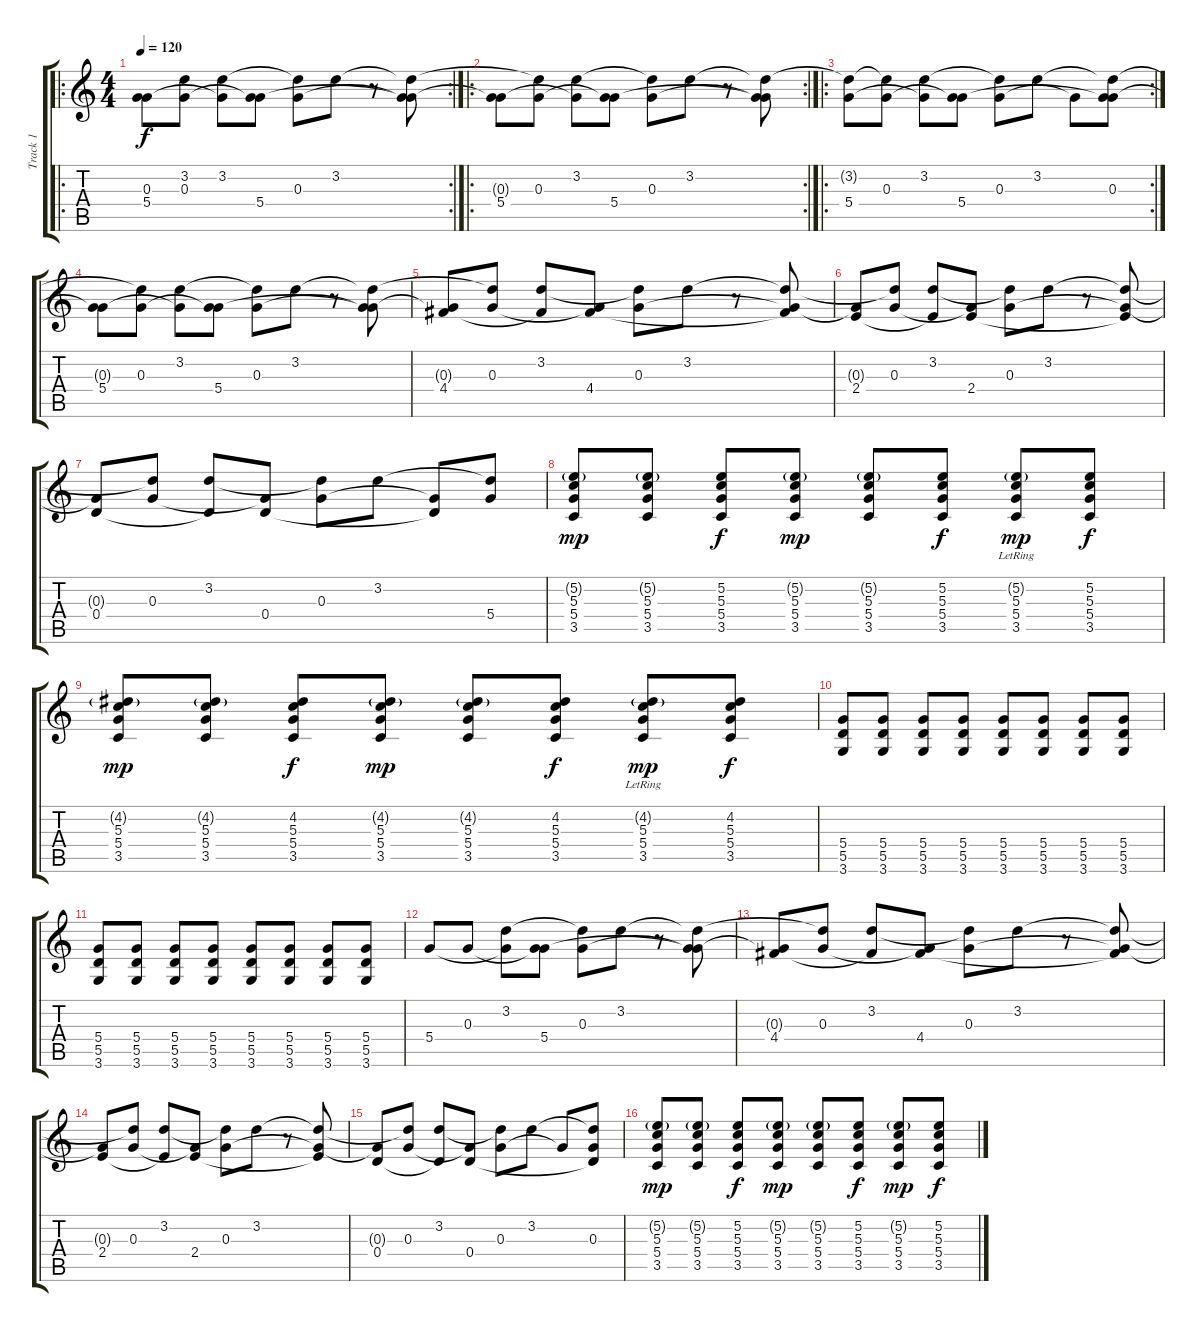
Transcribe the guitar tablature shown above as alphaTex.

\track ("Track 1" "Track 1") {instrument acousticguitarnylon}
\staff {score tabs}
\tuning (E4 B3 G3 D3 A2 E2) {hide}
\ro
\rc 2
\ts (4 4)
\tempo 120
\clef g2
\ks c
(0.3{t} 5.4).8{dy f} (3.2{t} 0.3).8 (3.2 5.4{t}).8 (0.3{t} 5.4).8 (3.2{t} 0.3).8 3.2.8 r.8 (3.2{t} 0.3{t} 5.4{t}).8 |
\ro
\rc 2
(0.3{t} 5.4).8 (3.2{t} 0.3).8 (3.2 5.4{t}).8 (0.3{t} 5.4).8 (3.2{t} 0.3).8 3.2.8 r.8 (3.2{t} 0.3{t} 5.4{t}).8 |
\ro
\rc 2
(3.2{t} 5.4).8 (3.2{t} 0.3).8 (3.2 5.4{t}).8 (0.3{t} 5.4).8 (3.2{t} 0.3).8 3.2.8 0.3{t}.8 (3.2{t} 0.3 5.4{t}).8 |
(0.3{t} 5.4).8 (3.2{t} 0.3).8 (3.2 5.4{t}).8 (0.3{t} 5.4).8 (3.2{t} 0.3).8 3.2.8 r.8 (3.2{t} 0.3{t} 5.4{t}).8 |
(0.3{t} 4.4).8 (3.2{t} 0.3).8 (3.2 4.4{t}).8 (0.3{t} 4.4).8 (3.2{t} 0.3).8 3.2.8 r.8 (3.2{t} 0.3{t} 4.4{t}).8 |
(0.3{t} 2.4).8 (3.2{t} 0.3).8 (3.2 2.4{t}).8 (0.3{t} 2.4).8 (3.2{t} 0.3).8 3.2.8 r.8 (3.2{t} 0.3{t} 2.4{t}).8 |
(0.3{t} 0.4).8 (3.2{t} 0.3).8 (3.2 0.4{t}).8 (0.3{t} 0.4).8 (3.2{t} 0.3).8 3.2.8 (0.3{t} 0.4{t}).8 (3.2{t} 5.4).8 |
(5.2{g} 5.3 5.4 3.5).8{dy mp} (5.2{g} 5.3 5.4 3.5).8 (5.2 5.3 5.4 3.5).8{dy f} (5.2{g} 5.3 5.4 3.5).8{dy mp} (5.2{g} 5.3 5.4 3.5).8 (5.2 5.3 5.4 3.5).8{dy f} (5.2{g lr} 5.3 5.4 3.5).8{dy mp} (5.2 5.3 5.4 3.5).8{dy f} |
(4.2{g} 5.3 5.4 3.5).8{dy mp} (4.2{g} 5.3 5.4 3.5).8 (4.2 5.3 5.4 3.5).8{dy f} (4.2{g} 5.3 5.4 3.5).8{dy mp} (4.2{g} 5.3 5.4 3.5).8 (4.2 5.3 5.4 3.5).8{dy f} (4.2{g lr} 5.3 5.4 3.5).8{dy mp} (4.2 5.3 5.4 3.5).8{dy f} |
(5.4 5.5 3.6).8 (5.4 5.5 3.6).8 (5.4 5.5 3.6).8 (5.4 5.5 3.6).8 (5.4 5.5 3.6).8 (5.4 5.5 3.6).8 (5.4 5.5 3.6).8 (5.4 5.5 3.6).8 |
(5.4 5.5 3.6).8 (5.4 5.5 3.6).8 (5.4 5.5 3.6).8 (5.4 5.5 3.6).8 (5.4 5.5 3.6).8 (5.4 5.5 3.6).8 (5.4 5.5 3.6).8 (5.4 5.5 3.6).8 |
5.4.8 0.3.8 (3.2 5.4{t}).8 (0.3{t} 5.4).8 (3.2{t} 0.3).8 3.2.8 r.8 (3.2{t} 0.3{t} 5.4{t}).8 |
(0.3{t} 4.4).8 (3.2{t} 0.3).8 (3.2 4.4{t}).8 (0.3{t} 4.4).8 (3.2{t} 0.3).8 3.2.8 r.8 (3.2{t} 0.3{t} 4.4{t}).8 |
(0.3{t} 2.4).8 (3.2{t} 0.3).8 (3.2 2.4{t}).8 (0.3{t} 2.4).8 (3.2{t} 0.3).8 3.2.8 r.8 (3.2{t} 0.3{t} 2.4{t}).8 |
(0.3{t} 0.4).8 (3.2{t} 0.3).8 (3.2 0.4{t}).8 (0.3{t} 0.4).8 (3.2{t} 0.3).8 3.2.8 0.3{t}.8 (3.2{t} 0.3 0.4{t}).8 |
(5.2{g} 5.3 5.4 3.5).8{dy mp} (5.2{g} 5.3 5.4 3.5).8 (5.2 5.3 5.4 3.5).8{dy f} (5.2{g} 5.3 5.4 3.5).8{dy mp} (5.2{g} 5.3 5.4 3.5).8 (5.2 5.3 5.4 3.5).8{dy f} (5.2{g} 5.3 5.4 3.5).8{dy mp} (5.2 5.3 5.4 3.5).8{dy f}
